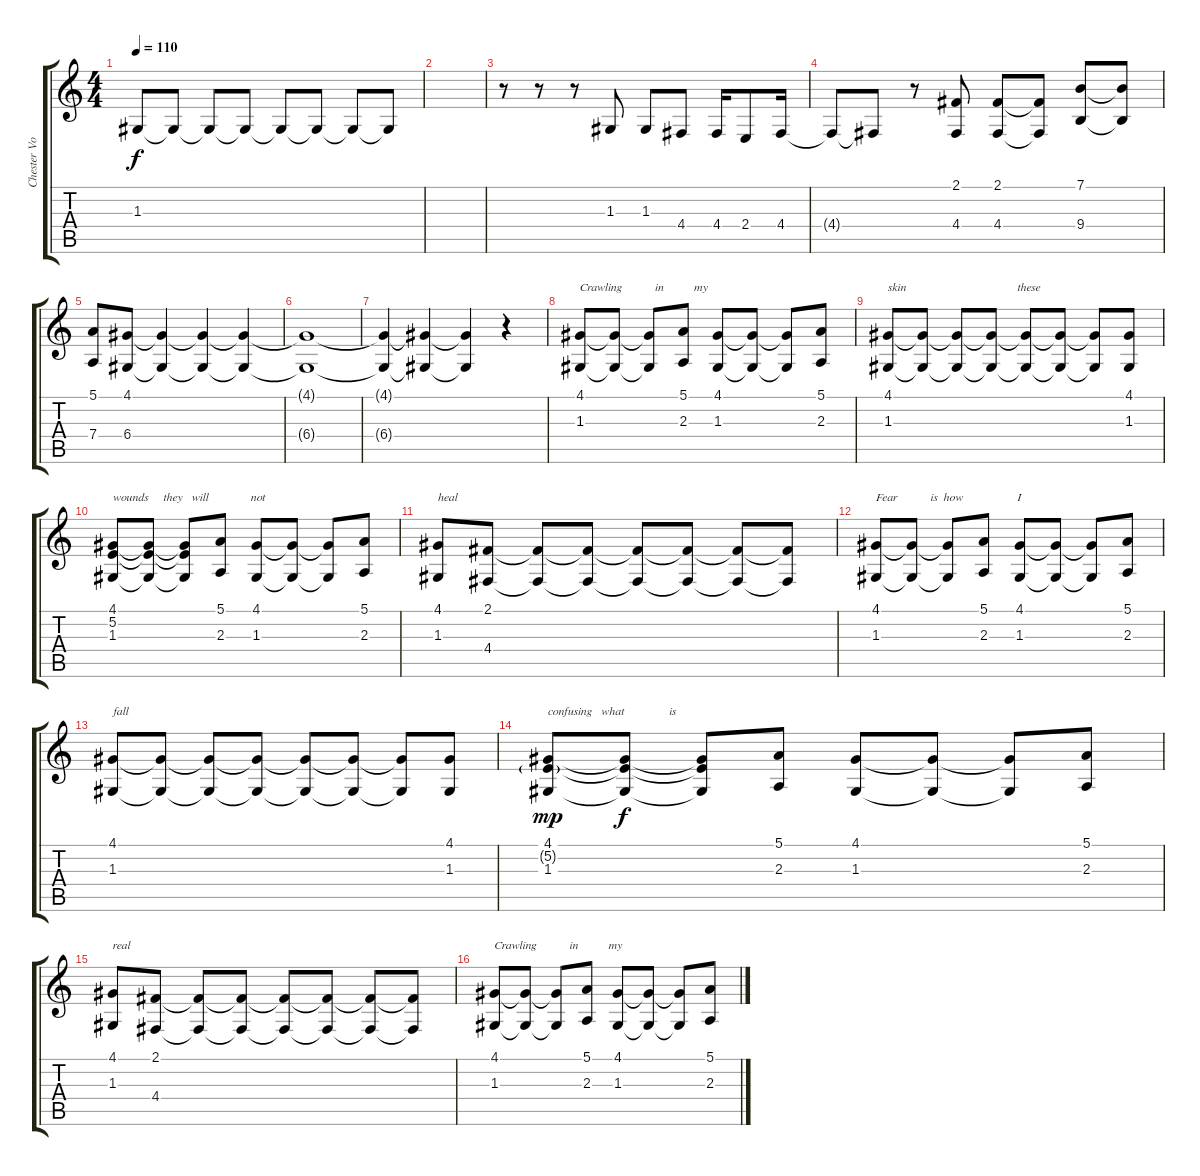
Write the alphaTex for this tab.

\track ("Chester Vocals" "Chester Vo") {instrument harmonica}
\staff {score tabs}
\tuning (E4 B3 G3 D3 A2 E2) {hide}
\ts (4 4)
\tempo 110
\clef g2
\ks c
1.3{t}.8{dy f} 1.3{t}.8 1.3{t}.8 1.3{t}.8 1.3{t}.8 1.3{t}.8 1.3{t}.8 1.3{t}.8 |
|
r.8 r.8 r.8 1.3.8 1.3.8 4.4.8 4.4.16 2.4.8 4.4.16 |
4.4{t}.8 4.4{t}.8 r.8 (2.1 4.4).8 (2.1 4.4).8 (2.1{t} 4.4{t}).8 (7.1 9.4).8 (7.1{t} 9.4{t}).8 |
(5.1 7.4).8 (4.1 6.4).8 (4.1{t} 6.4{t}).4 (4.1{t} 6.4{t}).4 (4.1{t} 6.4{t}).4 |
(4.1{t} 6.4{t}).1 |
(4.1{t} 6.4{t}).4 (4.1{t} 6.4{t}).4 (4.1{t} 6.4{t}).4 r.4 |
(4.1 1.3).8{txt "Crawling           in          my " volume 16 instrument bassoon} (4.1{t} 1.3{t}).8 (4.1{t} 1.3{t}).8 (5.1 2.3).8 (4.1 1.3).8 (4.1{t} 1.3{t}).8 (4.1{t} 1.3{t}).8 (5.1 2.3).8 |
(4.1 1.3).8{txt "skin                                     these"} (4.1{t} 1.3{t}).8 (4.1{t} 1.3{t}).8 (4.1{t} 1.3{t}).8 (4.1{t} 1.3{t}).8 (4.1{t} 1.3{t}).8 (4.1{t} 1.3{t}).8 (4.1 1.3).8 |
(4.1 5.2 1.3).8{txt "wounds     they   will              not"} (4.1{t} 5.2{t} 1.3{t}).8 (4.1{t} 5.2{t} 1.3{t}).8 (5.1 2.3).8 (4.1 1.3).8 (4.1{t} 1.3{t}).8 (4.1{t} 1.3{t}).8 (5.1 2.3).8 |
(4.1 1.3).8{txt "heal"} (2.1 4.4).8 (2.1{t} 4.4{t}).8 (2.1{t} 4.4{t}).8 (2.1{t} 4.4{t}).8 (2.1{t} 4.4{t}).8 (2.1{t} 4.4{t}).8 (2.1{t} 4.4{t}).8 |
(4.1 1.3).8{txt "Fear           is  how                  I"} (4.1{t} 1.3{t}).8 (4.1{t} 1.3{t}).8 (5.1 2.3).8 (4.1 1.3).8 (4.1{t} 1.3{t}).8 (4.1{t} 1.3{t}).8 (5.1 2.3).8 |
(4.1 1.3).8{txt "fall              "} (4.1{t} 1.3{t}).8 (4.1{t} 1.3{t}).8 (4.1{t} 1.3{t}).8 (4.1{t} 1.3{t}).8 (4.1{t} 1.3{t}).8 (4.1{t} 1.3{t}).8 (4.1 1.3).8 |
(4.1 5.2{g} 1.3).8{txt "confusing   what               is " dy mp} (4.1{t} 5.2{t} 1.3{t}).8{dy f} (4.1{t} 5.2{t} 1.3{t}).8 (5.1 2.3).8 (4.1 1.3).8 (4.1{t} 1.3{t}).8 (4.1{t} 1.3{t}).8 (5.1 2.3).8 |
(4.1 1.3).8{txt "real"} (2.1 4.4).8 (2.1{t} 4.4{t}).8 (2.1{t} 4.4{t}).8 (2.1{t} 4.4{t}).8 (2.1{t} 4.4{t}).8 (2.1{t} 4.4{t}).8 (2.1{t} 4.4{t}).8 |
(4.1 1.3).8{txt "Crawling           in          my " volume 16 instrument bassoon} (4.1{t} 1.3{t}).8 (4.1{t} 1.3{t}).8 (5.1 2.3).8 (4.1 1.3).8 (4.1{t} 1.3{t}).8 (4.1{t} 1.3{t}).8 (5.1 2.3).8
